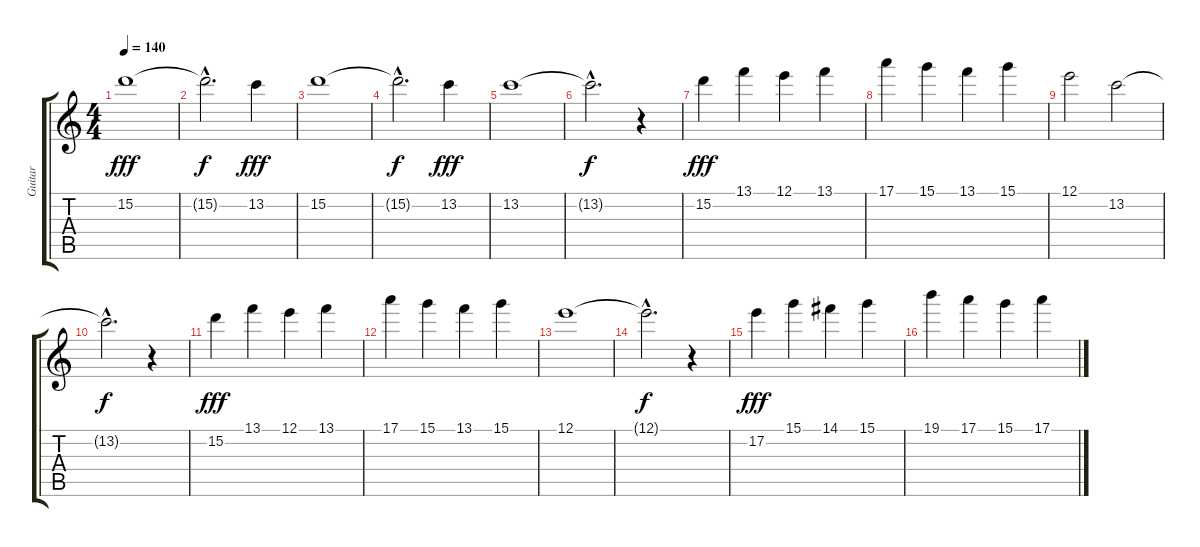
\track ("Guitar" "Guitar") {instrument distortionguitar}
\staff {score tabs}
\tuning (E4 B3 G3 D3 A2 E2) {hide}
\ts (4 4)
\tempo 140
\clef g2
\ks c
15.2.1{dy fff} |
15.2{hac t}.2{d dy f} 13.2.4{dy fff} |
15.2.1 |
15.2{hac t}.2{d dy f} 13.2.4{dy fff} |
13.2.1 |
13.2{hac t}.2{d dy f} r.4 |
15.2.4{dy fff} 13.1.4 12.1.4 13.1.4 |
17.1.4 15.1.4 13.1.4 15.1.4 |
12.1.2 13.2.2 |
13.2{hac t}.2{d dy f} r.4 |
15.2.4{dy fff} 13.1.4 12.1.4 13.1.4 |
17.1.4 15.1.4 13.1.4 15.1.4 |
12.1.1 |
12.1{hac t}.2{d dy f} r.4 |
17.2.4{dy fff} 15.1.4 14.1.4 15.1.4 |
19.1.4 17.1.4 15.1.4 17.1.4
